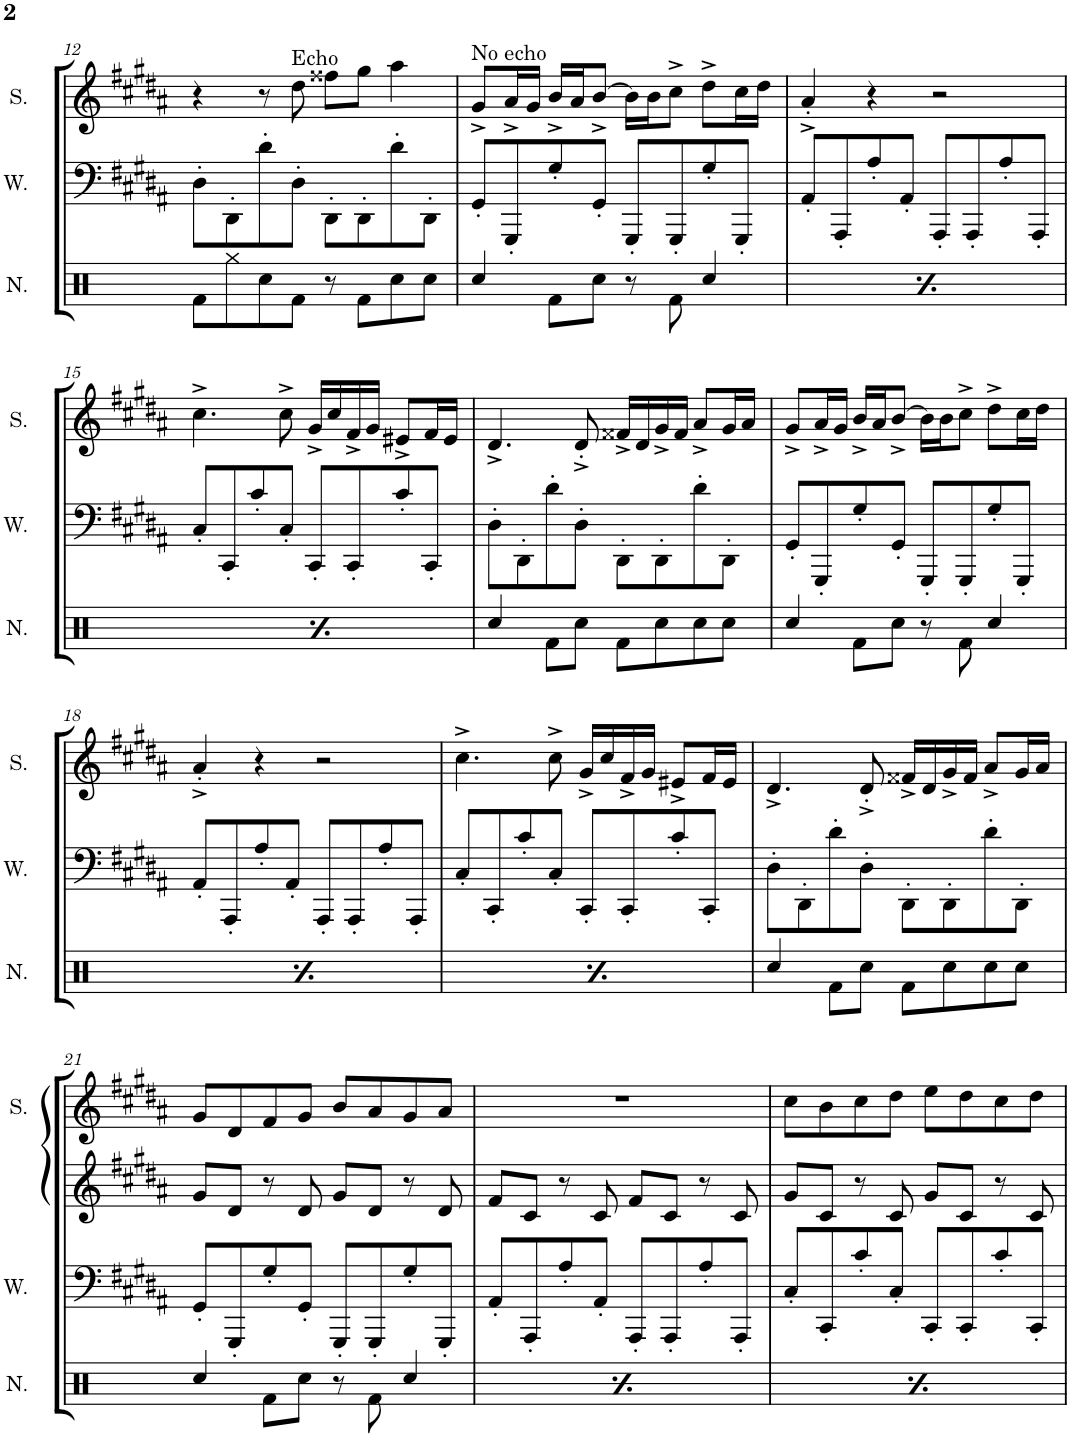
**kern	**kern	**kern	**kern	**kern
*part5	*part4	*part3	*part2	*part1
*staff5	*staff4	*staff3	*staff2	*staff1
*I"Noise	*I"Wave	*I"Square Synthesizer	*I"Poly Synthesizer	*I"Square
*I'N.	*I'W.	*	*	*I'S.
!!LO:PB:g=z
*clefX	*clefF4	*clefG2	*clefG2	*clefG2
*k[]	*k[f#c#g#d#a#]	*k[f#c#g#d#a#]	*k[f#c#g#d#a#]	*k[f#c#g#d#a#]
*M4/4	*M4/4	*M4/4	*M4/4	*M4/4
*met(c)	*met(c)	*met(c)	*met(c)	*met(c)
=12	=12	=12	=12	=12
8Rf\L	8D#'\L	1r	4r	4r
8Rgg\	8DD#'\	.	.	.
8Rcc\	8d#'\	.	8r	8r
!	!	!	!	!LO:TX:a:t=Echo
8Rf\J	8D#'\J	.	16r	8dd#\
.	.	.	8dd#	.
8r	8DD#'\L	.	.	8ff##X\L
.	.	.	8ff##X\L	.
8Rf\L	8DD#'\	.	.	8gg#\J
.	.	.	8gg#\J	.
8Rcc\	8d#'\	.	.	4aa#\
.	.	.	[8.aa#J	.
8Rcc\J	8DD#'\J	.	.	.
=13	=13	=13	=13	=13
!	!	!	!	!LO:TX:a:t=No echo
4Rcc/	8GG#'/L	1r	16aa#]	8g#^/L
.	.	.	16r	.
.	8GGG#'/	.	8r	16a#^/L
.	.	.	.	16g#/JJ
8Rf\L	8G#'/	.	4r	16b^/LL
.	.	.	.	16a#/J
8Rcc\J	8GG#'/J	.	.	[8b^/J
8r	8GGG#'/L	.	2r	16b\LL]
.	.	.	.	16b\J
8Rf\	8GGG#'/	.	.	8cc#^\J
4Rcc/	8G#'/	.	.	8dd#^\L
.	8GGG#'/J	.	.	16cc#\L
.	.	.	.	16dd#\JJ
=14	=14	=14	=14	=14
4Rcc/	8AA#'/L	1r	1r	4a#'^/
.	8AAA#'/	.	.	.
8Rf\L	8A#'/	.	.	4r
8Rcc\J	8AA#'/J	.	.	.
8r	8AAA#'/L	.	.	2r
8Rf\	8AAA#'/	.	.	.
4Rcc/	8A#'/	.	.	.
.	8AAA#'/J	.	.	.
!!LO:LB:g=z
=15	=15	=15	=15	=15
4Rcc/	8C#'/L	1r	1r	4.cc#^\
.	8CC#'/	.	.	.
8Rf\L	8c#'/	.	.	.
8Rcc\J	8C#'/J	.	.	8cc#^\
8r	8CC#'/L	.	.	16g#^/LL
.	.	.	.	16cc#/
8Rf\	8CC#'/	.	.	16f#^/
.	.	.	.	16g#/JJ
4Rcc/	8c#'/	.	.	8e#X^/L
.	8CC#'/J	.	.	16f#/L
.	.	.	.	16e#/JJ
=16	=16	=16	=16	=16
4Rcc/	8D#'\L	1r	1r	4.d#^/
.	8DD#'\	.	.	.
8Rf\L	8d#'\	.	.	.
8Rcc\J	8D#'\J	.	.	8d#'^/
8Rf\L	8DD#'\L	.	.	16f##X^/LL
.	.	.	.	16d#/
8Rcc\	8DD#'\	.	.	16g#^/
.	.	.	.	16f##/JJ
8Rcc\	8d#'\	.	.	8a#^/L
8Rcc\J	8DD#'\J	.	.	16g#/L
.	.	.	.	16a#/JJ
=17	=17	=17	=17	=17
4Rcc/	8GG#'/L	1r	1r	8g#^/L
.	8GGG#'/	.	.	16a#^/L
.	.	.	.	16g#/JJ
8Rf\L	8G#'/	.	.	16b^/LL
.	.	.	.	16a#/J
8Rcc\J	8GG#'/J	.	.	[8b^/J
8r	8GGG#'/L	.	.	16b\LL]
.	.	.	.	16b\J
8Rf\	8GGG#'/	.	.	8cc#^\J
4Rcc/	8G#'/	.	.	8dd#^\L
.	8GGG#'/J	.	.	16cc#\L
.	.	.	.	16dd#\JJ
!!LO:LB:g=z
=18	=18	=18	=18	=18
4Rcc/	8AA#'/L	1r	1r	4a#'^/
.	8AAA#'/	.	.	.
8Rf\L	8A#'/	.	.	4r
8Rcc\J	8AA#'/J	.	.	.
8r	8AAA#'/L	.	.	2r
8Rf\	8AAA#'/	.	.	.
4Rcc/	8A#'/	.	.	.
.	8AAA#'/J	.	.	.
=19	=19	=19	=19	=19
4Rcc/	8C#'/L	1r	1r	4.cc#^\
.	8CC#'/	.	.	.
8Rf\L	8c#'/	.	.	.
8Rcc\J	8C#'/J	.	.	8cc#^\
8r	8CC#'/L	.	.	16g#^/LL
.	.	.	.	16cc#/
8Rf\	8CC#'/	.	.	16f#^/
.	.	.	.	16g#/JJ
4Rcc/	8c#'/	.	.	8e#X^/L
.	8CC#'/J	.	.	16f#/L
.	.	.	.	16e#/JJ
=20	=20	=20	=20	=20
4Rcc/	8D#'\L	1r	1r	4.d#^/
.	8DD#'\	.	.	.
8Rf\L	8d#'\	.	.	.
8Rcc\J	8D#'\J	.	.	8d#'^/
8Rf\L	8DD#'\L	.	.	16f##X^/LL
.	.	.	.	16d#/
8Rcc\	8DD#'\	.	.	16g#^/
.	.	.	.	16f##/JJ
8Rcc\	8d#'\	.	.	8a#^/L
8Rcc\J	8DD#'\J	.	.	16g#/L
.	.	.	.	16a#/JJ
!!LO:LB:g=z
=21	=21	=21	=21	=21
4Rcc/	8GG#'/L	8g#/L	1r	8g#/L
.	8GGG#'/	8d#/J	.	8d#/
8Rf\L	8G#'/	8r	.	8f#/
8Rcc\J	8GG#'/J	8d#/	.	8g#/J
8r	8GGG#'/L	8g#/L	.	8b/L
8Rf\	8GGG#'/	8d#/J	.	8a#/
4Rcc/	8G#'/	8r	.	8g#/
.	8GGG#'/J	8d#/	.	8a#/J
=22	=22	=22	=22	=22
4Rcc/	8AA#'/L	8f#/L	1r	1r
.	8AAA#'/	8c#/J	.	.
8Rf\L	8A#'/	8r	.	.
8Rcc\J	8AA#'/J	8c#/	.	.
8r	8AAA#'/L	8f#/L	.	.
8Rf\	8AAA#'/	8c#/J	.	.
4Rcc/	8A#'/	8r	.	.
.	8AAA#'/J	8c#/	.	.
=23	=23	=23	=23	=23
4Rcc/	8C#'/L	8g#/L	1r	8cc#\L
.	8CC#'/	8c#/J	.	8b\
8Rf\L	8c#'/	8r	.	8cc#\
8Rcc\J	8C#'/J	8c#/	.	8dd#\J
8r	8CC#'/L	8g#/L	.	8ee\L
8Rf\	8CC#'/	8c#/J	.	8dd#\
4Rcc/	8c#'/	8r	.	8cc#\
.	8CC#'/J	8c#/	.	8dd#\J
=	=	=	=	=
*-	*-	*-	*-	*-
